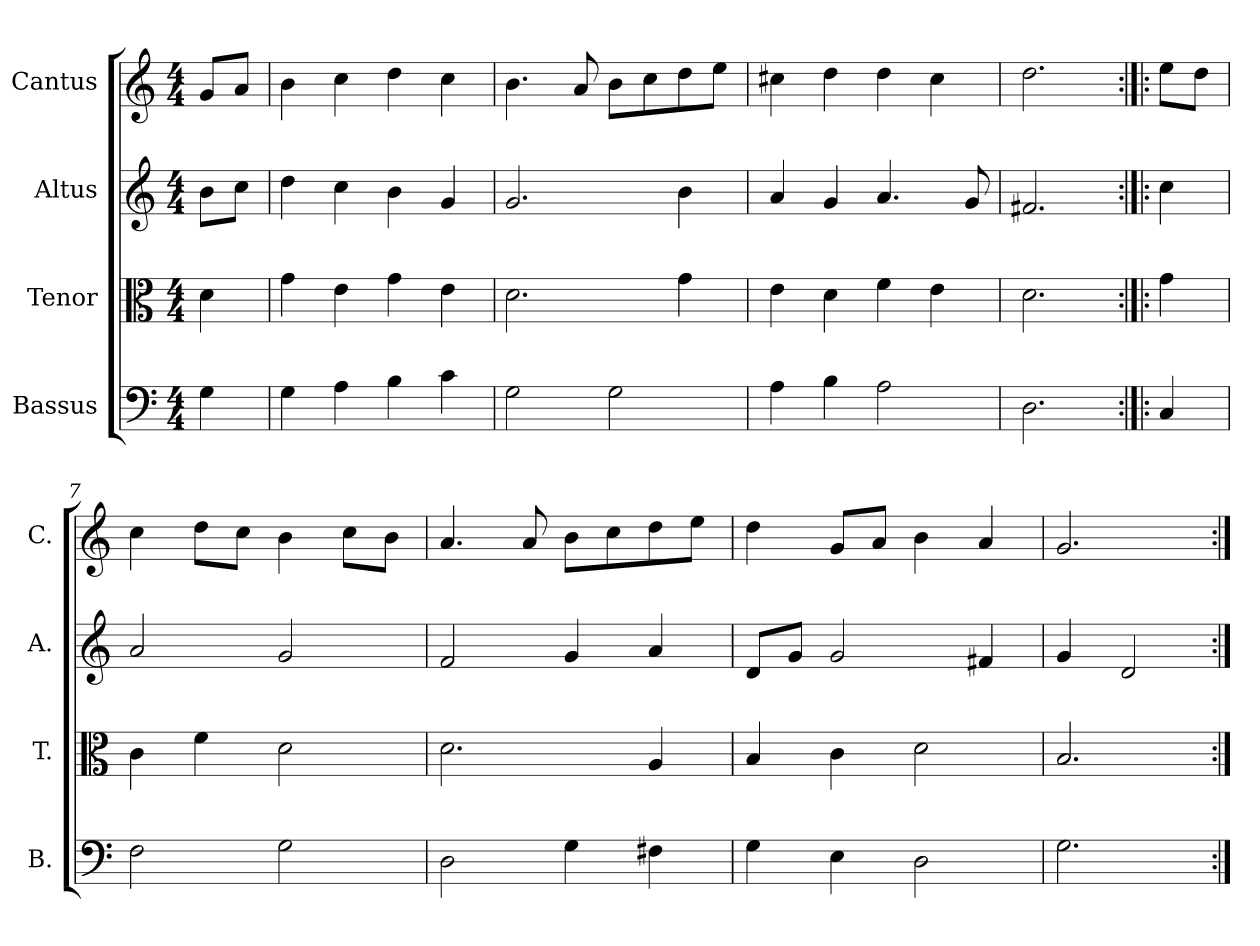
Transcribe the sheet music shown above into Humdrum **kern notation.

**kern	**kern	**kern	**kern
*part4	*part3	*part2	*part1
*staff4	*staff3	*staff2	*staff1
*I"Bassus	*I"Tenor	*I"Altus	*I"Cantus
*I'B.	*I'T.	*I'A.	*I'C.
*clefF4	*clefC3	*clefG2	*clefG2
*k[]	*k[]	*k[]	*k[]
*M4/4	*M4/4	*M4/4	*M4/4
=1	=1	=1	=1
4G\	4d\	8b\L	8g/L
.	.	8cc\J	8a/J
=2	=2	=2	=2
4G\	4g\	4dd\	4b\
4A\	4e\	4cc\	4cc\
4B\	4g\	4b\	4dd\
4c\	4e\	4g/	4cc\
=3	=3	=3	=3
2G\	2.d\	2.g/	4.b\
.	.	.	8a/
2G\	.	.	8b\L
.	.	.	8cc\
.	4g\	4b\	8dd\
.	.	.	8ee\J
=4	=4	=4	=4
4A\	4e\	4a/	4cc#X\
4B\	4d\	4g/	4dd\
2A\	4f\	4.a/	4dd\
.	4e\	.	4cc#\
.	.	8g/	.
=5	=5	=5	=5
2.D\	2.d\	2.f#X/	2.dd\
=6:|!|:	=6:|!|:	=6:|!|:	=6:|!|:
4C/	4g\	4cc\	8ee\L
.	.	.	8dd\J
=7	=7	=7	=7
2F\	4c\	2a/	4cc\
.	4f\	.	8dd\L
.	.	.	8cc\J
2G\	2d\	2g/	4b\
.	.	.	8cc\L
.	.	.	8b\J
=8	=8	=8	=8
2D\	2.d\	2f/	4.a/
.	.	.	8a/
4G\	.	4g/	8b\L
.	.	.	8cc\
4F#X\	4A/	4a/	8dd\
.	.	.	8ee\J
=9	=9	=9	=9
4G\	4B/	8d/L	4dd\
.	.	8g/J	.
4E\	4c\	2g/	8g/L
.	.	.	8a/J
2D\	2d\	.	4b\
.	.	4f#X/	4a/
=10	=10	=10	=10
2.G\	2.B/	4g/	2.g/
.	.	2d/	.
=:|!	=:|!	=:|!	=:|!
*-	*-	*-	*-
